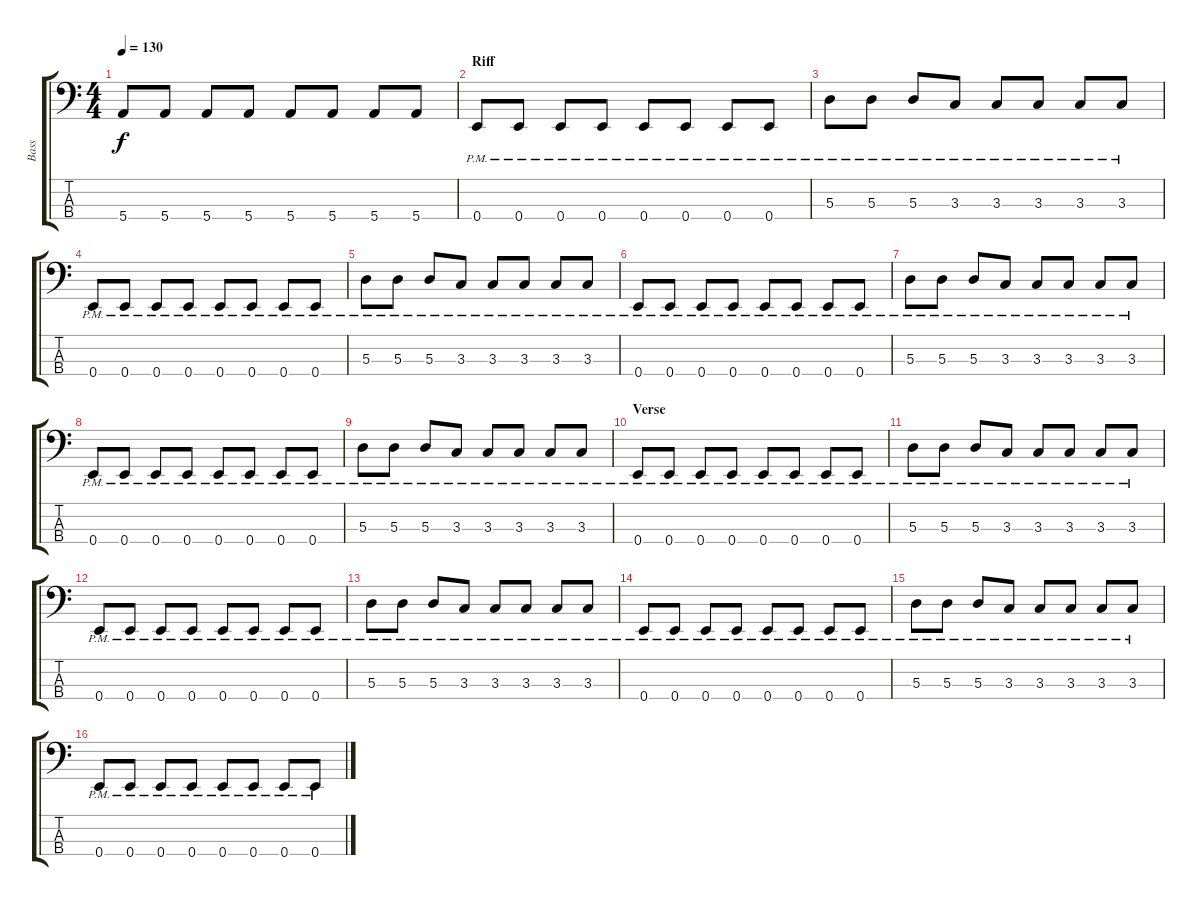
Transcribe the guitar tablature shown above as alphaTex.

\track ("Bass" "Bass") {instrument electricbasspick}
\staff {score tabs}
\tuning (G2 D2 A1 E1) {hide}
\ts (4 4)
\tempo 130
\clef f4
\ks c
5.4.8{dy f} 5.4.8 5.4.8 5.4.8 5.4.8 5.4.8 5.4.8 5.4.8 |
\section ("" "Riff")
0.4{pm}.8 0.4{pm}.8 0.4{pm}.8 0.4{pm}.8 0.4{pm}.8 0.4{pm}.8 0.4{pm}.8 0.4{pm}.8 |
5.3{pm}.8 5.3{pm}.8 5.3{pm}.8 3.3{pm}.8 3.3{pm}.8 3.3{pm}.8 3.3{pm}.8 3.3{pm}.8 |
0.4{pm}.8 0.4{pm}.8 0.4{pm}.8 0.4{pm}.8 0.4{pm}.8 0.4{pm}.8 0.4{pm}.8 0.4{pm}.8 |
5.3{pm}.8 5.3{pm}.8 5.3{pm}.8 3.3{pm}.8 3.3{pm}.8 3.3{pm}.8 3.3{pm}.8 3.3{pm}.8 |
0.4{pm}.8 0.4{pm}.8 0.4{pm}.8 0.4{pm}.8 0.4{pm}.8 0.4{pm}.8 0.4{pm}.8 0.4{pm}.8 |
5.3{pm}.8 5.3{pm}.8 5.3{pm}.8 3.3{pm}.8 3.3{pm}.8 3.3{pm}.8 3.3{pm}.8 3.3{pm}.8 |
0.4{pm}.8 0.4{pm}.8 0.4{pm}.8 0.4{pm}.8 0.4{pm}.8 0.4{pm}.8 0.4{pm}.8 0.4{pm}.8 |
5.3{pm}.8 5.3{pm}.8 5.3{pm}.8 3.3{pm}.8 3.3{pm}.8 3.3{pm}.8 3.3{pm}.8 3.3{pm}.8 |
\section ("" "Verse")
0.4{pm}.8 0.4{pm}.8 0.4{pm}.8 0.4{pm}.8 0.4{pm}.8 0.4{pm}.8 0.4{pm}.8 0.4{pm}.8 |
5.3{pm}.8 5.3{pm}.8 5.3{pm}.8 3.3{pm}.8 3.3{pm}.8 3.3{pm}.8 3.3{pm}.8 3.3{pm}.8 |
0.4{pm}.8 0.4{pm}.8 0.4{pm}.8 0.4{pm}.8 0.4{pm}.8 0.4{pm}.8 0.4{pm}.8 0.4{pm}.8 |
5.3{pm}.8 5.3{pm}.8 5.3{pm}.8 3.3{pm}.8 3.3{pm}.8 3.3{pm}.8 3.3{pm}.8 3.3{pm}.8 |
0.4{pm}.8 0.4{pm}.8 0.4{pm}.8 0.4{pm}.8 0.4{pm}.8 0.4{pm}.8 0.4{pm}.8 0.4{pm}.8 |
5.3{pm}.8 5.3{pm}.8 5.3{pm}.8 3.3{pm}.8 3.3{pm}.8 3.3{pm}.8 3.3{pm}.8 3.3{pm}.8 |
0.4{pm}.8 0.4{pm}.8 0.4{pm}.8 0.4{pm}.8 0.4{pm}.8 0.4{pm}.8 0.4{pm}.8 0.4{pm}.8
